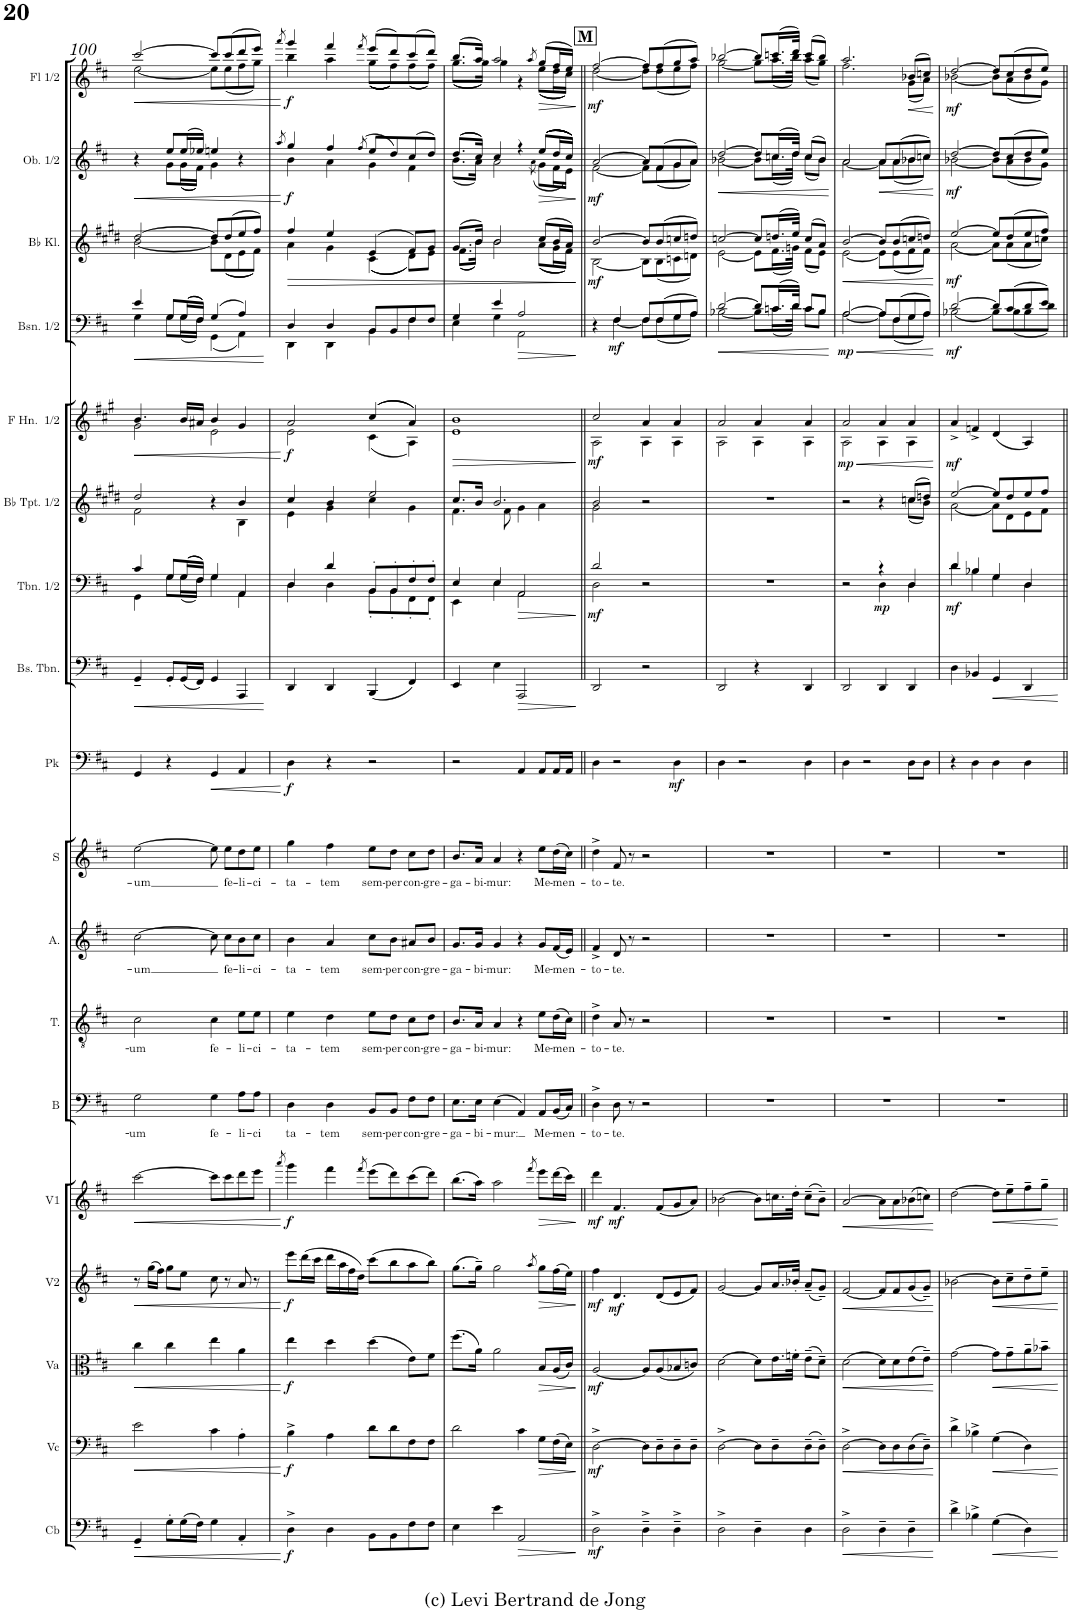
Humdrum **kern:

**kern	**dynam	**kern	**dynam	**kern	**dynam	**kern	**dynam	**kern	**dynam	**kern	**text	**kern	**text	**kern	**text	**kern	**text	**kern	**dynam	**kern	**dynam	**kern	**dynam	**kern	**kern	**dynam	**kern	**dynam	**kern	**dynam	**kern	**dynam	**kern	**dynam
*part18	*part18	*part17	*part17	*part16	*part16	*part15	*part15	*part14	*part14	*part13	*part13	*part12	*part12	*part11	*part11	*part10	*part10	*part9	*part9	*part8	*part8	*part7	*part7	*part6	*part5	*part5	*part4	*part4	*part3	*part3	*part2	*part2	*part1	*part1
*staff18	*staff18	*staff17	*staff17	*staff16	*staff16	*staff15	*staff15	*staff14	*staff14	*staff13	*staff13	*staff12	*staff12	*staff11	*staff11	*staff10	*staff10	*staff9	*staff9	*staff8	*staff8	*staff7	*staff7	*staff6	*staff5	*staff5	*staff4	*staff4	*staff3	*staff3	*staff2	*staff2	*staff1	*staff1
*I"Contrabasses	*	*I"Violoncellos	*	*I"Violas	*	*I"Violins 2	*	*I"Violins 1	*	*I"Bas	*	*I"Tenor	*	*I"Alt	*	*I"Sopraan	*	*I"Pauken	*	*I"Bas-trombone	*	*I"Trombone 1/2	*	*I"Trompet Bb 1/2	*I"F Horn 1/2	*	*I"Bassoon 1/2	*	*I"Klarinet in Bb	*	*I"Oboe 1/2	*	*I"Flute 1/2	*
*I'Cb	*	*I'Vc	*	*I'Va	*	*I'V2	*	*I'V1	*	*I'B	*	*I'T.	*	*I'A.	*	*I'S	*	*I'Pk	*	*I'Bs. Tbn.	*	*I'Tbn. 1/2	*	*	*I'F Hn.  1/2	*	*I'Bsn. 1/2	*	*	*	*I'Ob. 1/2	*	*I'Fl 1/2	*
!!LO:PB:g=z
*clefF4	*	*clefF4	*	*clefC3	*	*clefG2	*	*clefG2	*	*clefF4	*	*clefGv2	*	*clefG2	*	*clefG2	*	*clefF4	*	*clefF4	*	*clefF4	*	*clefG2	*clefG2	*	*clefF4	*	*clefG2	*	*clefG2	*	*clefG2	*
*Trd7c12	*	*	*	*	*	*	*	*	*	*	*	*	*	*	*	*	*	*	*	*	*	*	*	*Trd1c2	*Trd4c7	*	*	*	*Trd1c2	*	*	*	*	*
*k[f#c#]	*	*k[f#c#]	*	*k[f#c#]	*	*k[f#c#]	*	*k[f#c#]	*	*k[f#c#]	*	*k[f#c#]	*	*k[f#c#]	*	*k[f#c#]	*	*k[f#c#]	*	*k[f#c#]	*	*k[f#c#]	*	*k[f#c#g#d#]	*k[f#c#g#]	*	*k[f#c#]	*	*k[f#c#g#d#]	*	*k[f#c#]	*	*k[f#c#]	*
*M4/4	*	*M4/4	*	*M4/4	*	*M4/4	*	*M4/4	*	*M4/4	*	*M4/4	*	*M4/4	*	*M4/4	*	*M4/4	*	*M4/4	*	*M4/4	*	*M4/4	*M4/4	*	*M4/4	*	*M4/4	*	*M4/4	*	*M4/4	*
=100	=100	=100	=100	=100	=100	=100	=100	=100	=100	=100	=100	=100	=100	=100	=100	=100	=100	=100	=100	=100	=100	=100	=100	=100	=100	=100	=100	=100	=100	=100	=100	=100	=100	=100
!	!LO:HP:b	!	!LO:HP:b	!	!LO:HP:b	!	!LO:HP:b	!	!LO:HP:b	!	!LO:LY:b	!	!LO:LY:b	!	!LO:LY:b	!	!LO:LY:b	!	!	!	!LO:HP:b	!	!	!	!	!LO:HP:b	!	!LO:HP:b	!	!	!	!LO:HP:b	!	!LO:HP:b
*	*	*	*	*	*	*	*	*	*	*	*	*	*	*	*	*	*	*	*	*	*	*^	*	*^	*^	*	*^	*	*^	*	*^	*	*^	*
4GG~/	<	2e\	<	4cc#\	<	8r	<	[2ccc#\	<	2G\	-um	2c#\	-um	[2cc#\	-um	[2ee\	-um	4GG/	.	4GG~/	<	4c#/	4GG\	.	2dd#/	2f#\	4.b/	2g#\	<	4e/	4G\	<	[2dd#/	[2b\	.	4r	4ryy	<	[2ccc#/	[2ee\	<
.	.	.	.	.	.	(16gg\LL	.	.	.	.	.	.	.	.	.	.	.	.	.	.	.	.	.	.	.	.	.	.	.	.	.	.	.	.	.	.	.	.	.	.	.
.	.	.	.	.	.	16ff#\JJ)	.	.	.	.	.	.	.	.	.	.	.	.	.	.	.	.	.	.	.	.	.	.	.	.	.	.	.	.	.	.	.	.	.	.	.
8G'\L	.	.	.	4cc#\	.	8gg\L	.	.	.	.	.	.	.	.	.	.	.	4r	.	8GG'/L	.	8G/L	8G\L	.	.	.	.	.	.	8G/L	8G\L	.	.	.	.	8ee/L	8g\L	.	.	.	.
(16G\L	.	.	.	.	.	8ee\J	.	.	.	.	.	.	.	.	.	.	.	.	.	(16GG/L	.	((16G/L	(16G\L	.	.	.	16b/LL	.	.	((16G/L	(16G\L	.	.	.	.	(16ee/L	((16g\L	.	.	.	.
16F#\JJ)	.	.	.	.	.	.	.	.	.	.	.	.	.	.	.	.	.	.	.	16FF#/JJ)	.	16F#/JJ))	16F#\JJ)	.	.	.	16a#X/JJ	.	.	16F#/JJ))	16F#\JJ)	.	.	.	.	16ee-X/JJ)	16f#\JJ))	.	.	.	.
!	!	!	!	!	!	!	!	!	!	!	!LO:LY:b	!	!LO:LY:b	!	!	!	!	!	!LO:HP:b	!	!	!	!	!	!	!	!	!	!	!	!	!	!	!	!	!	!	!	!	!	!
4G\	.	4c#\	.	4ee\	.	8cc#\	.	8ccc#\L]	.	4G\	fe-	4c#\	fe-	8cc#\]	.	8ee\]	.	4GG/	<	4GG/	.	4G/	4G\	.	4r	4ryy	4b/	2e\	.	(4G/	(4GG\	.	8dd#/L]	8b\L]	.	4een/	4g\	.	8ccc#/L]	8ee\L]	.
!	!	!	!	!	!	!	!	!	!	!	!	!	!	!	!LO:LY:b	!	!LO:LY:b	!	!	!	!	!	!	!	!	!	!	!	!	!	!	!	!	!	!	!	!	!	!	!	!
.	.	.	.	.	.	8r	.	8ccc#\	.	.	.	.	.	8cc#\L	fe-	8ee\L	fe-	.	.	.	.	.	.	.	.	.	.	.	.	.	.	.	(8dd#/	((8d#\	.	.	.	.	(8ccc#/	(8ee\	.
!	!	!	!	!	!	!	!	!	!	!	!LO:LY:b	!	!LO:LY:b	!	!LO:LY:b	!	!LO:LY:b	!	!	!	!	!	!	!	!	!	!	!	!	!	!	!	!	!	!	!	!	!	!	!	!
4AA'/	.	4A'\	.	4a\	.	8a/	.	8ddd\	.	8A\L	-li-	8e\L	-li-	8b\	-li-	8dd\	-li-	4AA/	.	4AAA/	.	4AA/	4AA\	.	4b/	4B\	4g#/	.	.	4A/)	4AA\)	.	8ee/	8e\	.	4r	4ryy	.	8ddd/	8ff#\	.
!	!	!	!	!	!	!	!	!	!	!	!LO:LY:b	!	!LO:LY:b	!	!LO:LY:b	!	!LO:LY:b	!	!	!	!	!	!	!	!	!	!	!	!	!	!	!	!	!	!	!	!	!	!	!	!
.	.	.	.	.	.	8r	.	8eee\J	.	8A\J	-ci	8e\J	-ci-	8cc#\J	-ci-	8ee\J	-ci-	.	.	.	.	.	.	.	.	.	.	.	.	.	.	.	8ff#/J)	8f#\J))	.	.	.	.	8eee/J)	8gg\J)	.
*	*	*	*	*	*	*	*	*	*	*	*	*	*	*	*	*	*	*	*	*	*	*v	*v	*	*	*	*v	*v	*	*v	*v	*	*v	*v	*	*v	*v	*	*v	*v	*
*	*	*	*	*	*	*	*	*	*	*	*	*	*	*	*	*	*	*	*	*	*	*	*	*v	*v	*	*	*	*	*	*	*	*	*	*
.	[	.	[	.	[	.	[	.	[	.	.	.	.	.	.	.	.	.	[	.	[	.	.	.	.	[	.	[	.	.	.	[	.	[
=101	=101	=101	=101	=101	=101	=101	=101	=101	=101	=101	=101	=101	=101	=101	=101	=101	=101	=101	=101	=101	=101	=101	=101	=101	=101	=101	=101	=101	=101	=101	=101	=101	=101	=101
.	.	.	.	.	.	.	.	8qaaa/	.	.	.	.	.	.	.	.	.	.	.	.	.	.	.	.	.	.	.	.	.	.	8qaa/	.	8qaaa/	.
!	!LO:DY:b	!	!LO:DY:b	!	!LO:DY:b	!	!LO:DY:b	!	!LO:DY:b	!	!LO:LY:b	!	!LO:LY:b	!	!LO:LY:b	!	!LO:LY:b	!	!LO:DY:b	!	!	!	!	!	!	!LO:DY:b	!	!	!	!LO:HP:b	!	!LO:DY:b	!	!LO:DY:b
*	*	*	*	*	*	*	*	*	*	*	*	*	*	*	*	*	*	*	*	*	*	*^	*	*^	*^	*	*^	*	*^	*	*^	*	*^	*
4D^\	f	4B^\	f	4ee\	f	8eee\L	f	4ggg\	f	4D\	ta-	4e\	-ta-	4b\	-ta-	4gg\	-ta-	4D\	f	4DD/	.	4D/	4D\	.	4cc#/	4e\	2a/	2e\	f	4D/	4DD\	.	4ff#/	4a\	>	4gg/	4b\	f	4ggg/	4bb\	f
.	.	.	.	.	.	(16ddd\L	.	.	.	.	.	.	.	.	.	.	.	.	.	.	.	.	.	.	.	.	.	.	.	.	.	.	.	.	.	.	.	.	.	.	.
.	.	.	.	.	.	16ccc#\JJ	.	.	.	.	.	.	.	.	.	.	.	.	.	.	.	.	.	.	.	.	.	.	.	.	.	.	.	.	.	.	.	.	.	.	.
!	!	!	!	!	!	!	!	!	!	!	!LO:LY:b	!	!LO:LY:b	!	!LO:LY:b	!	!LO:LY:b	!	!	!	!	!	!	!	!	!	!	!	!	!	!	!	!	!	!	!	!	!	!	!	!
4D\	.	4A\	.	4dd\	.	16ddd\LL	.	4fff#\	.	4D\	-tem	4d\	-tem	4a/	-tem	4ff#\	-tem	4r	.	4DD/	.	4d/	4D\	.	4b/	4g#\	.	.	.	4D/	4DD\	.	4ee/	4g#\	.	4ff#/	4a\	.	4fff#/	4aa\	.
.	.	.	.	.	.	16aa\	.	.	.	.	.	.	.	.	.	.	.	.	.	.	.	.	.	.	.	.	.	.	.	.	.	.	.	.	.	.	.	.	.	.	.
.	.	.	.	.	.	16ff#\	.	.	.	.	.	.	.	.	.	.	.	.	.	.	.	.	.	.	.	.	.	.	.	.	.	.	.	.	.	.	.	.	.	.	.
.	.	.	.	.	.	16dd\JJ)	.	.	.	.	.	.	.	.	.	.	.	.	.	.	.	.	.	.	.	.	.	.	.	.	.	.	.	.	.	.	.	.	.	.	.
.	.	.	.	.	.	.	.	8qfff#/	.	.	.	.	.	.	.	.	.	.	.	.	.	.	.	.	.	.	.	.	.	.	.	.	.	.	.	(8qff#/	.	.	8qfff#/	.	.
!	!	!	!	!	!	!	!	!	!	!	!LO:LY:b	!	!LO:LY:b	!	!LO:LY:b	!	!LO:LY:b	!	!	!	!	!	!	!	!	!	!	!	!	!	!	!	!	!	!	!	!	!	!	!	!
8BB\L	.	8d\L	.	(4dd\	.	(8ccc#\L	.	(8eee\L	.	8BB/L	sem-	8e\L	sem-	8cc#\L	sem-	8ee\L	sem-	2r	.	(4BBB/	.	8BB'/L	8BB'\L	.	2ee/	4cc#\	((4cc#/	(4c#\	.	8BB/L	4BB\	.	(4e/	((4c#\	.	8ee/L	4g\	.	(8eee/L	(((((8gg\L	.
!	!	!	!	!	!	!	!	!	!	!	!LO:LY:b	!	!LO:LY:b	!	!LO:LY:b	!	!LO:LY:b	!	!	!	!	!	!	!	!	!	!	!	!	!	!	!	!	!	!	!	!	!	!	!	!
8BB\	.	8d\	.	.	.	8bb\	.	8ddd\)	.	8BB/J	-per	8d\J	-per	8b\J	-per	8dd\J	-per	.	.	.	.	8BB'/	8BB'\	.	.	.	.	.	.	8BB/	.	.	.	.	.	8dd/)	.	.	8ddd/)	8ff#\)))))	.
!	!	!	!	!	!	!	!	!	!	!	!LO:LY:b	!	!LO:LY:b	!	!LO:LY:b	!	!LO:LY:b	!	!	!	!	!	!	!	!	!	!	!	!	!	!	!	!	!	!	!	!	!	!	!	!
8F#\	.	8F#\	.	8e\L)	.	8aa\	.	(8ccc#\	.	8F#\L	con-	8c#\L	con-	8a#X/L	con-	8cc#\L	con-	.	.	4FF#/)	.	8F#'/	8FF#'\	.	.	4g#\	4a/))	4A\)	.	8F#/	4F#\	.	8f#/L)	8d#\L))	.	(8cc#/	4f#\	.	(8ccc#/	((8ff#\	.
!	!	!	!	!	!	!	!	!	!	!	!LO:LY:b	!	!LO:LY:b	!	!LO:LY:b	!	!LO:LY:b	!	!	!	!	!	!	!	!	!	!	!	!	!	!	!	!	!	!	!	!	!	!	!	!
8F#\J	.	8F#\J	.	8f#\J	.	8bb\J)	.	8ddd\J)	.	8F#\J	-gre-	8d\J	-gre-	8b/J	-gre-	8dd\J	-gre-	.	.	.	.	8F#'/J	8FF#'\J	.	.	.	.	.	.	8F#/J	.	.	8g#/J	8e\J	.	8dd/J)	.	.	8ddd/J)	8ff#\J))	.
=102	=102	=102	=102	=102	=102	=102	=102	=102	=102	=102	=102	=102	=102	=102	=102	=102	=102	=102	=102	=102	=102	=102	=102	=102	=102	=102	=102	=102	=102	=102	=102	=102	=102	=102	=102	=102	=102	=102	=102	=102	=102
!	!	!	!	!	!	!	!	!	!	!	!LO:LY:b	!	!LO:LY:b	!	!LO:LY:b	!	!LO:LY:b	!	!	!	!	!	!	!	!	!	!	!	!LO:HP:b	!	!	!	!	!	!	!	!	!	!	!	!
4E\	.	2d\	.	(8.ff#\L	.	(8.gg\L	.	(8.bb\L	.	8.E\L	-ga-	8.B/L	-ga-	8.g/L	-ga-	8.b/L	-ga-	2r	.	4EE/	.	4E/	4EE\	.	8.cc#/L	4.f#\	1b	1e	>	4G/	4E\	.	(8.g#/L	((8.f#\L	.	((8.dd/L	(8.b\L	.	(8.bb/L	((8.gg\L	.
!	!	!	!	!	!	!	!	!	!	!	!LO:LY:b	!	!LO:LY:b	!	!LO:LY:b	!	!LO:LY:b	!	!	!	!	!	!	!	!	!	!	!	!	!	!	!	!	!	!	!	!	!	!	!	!
.	.	.	.	16a\Jk)	.	16gg~\Jk)	.	16aa\Jk)	.	16E\Jk	-bi-	16A/Jk	-bi-	16g/Jk	-bi-	16a/Jk	-bi-	.	.	.	.	.	.	.	16b/Jk	.	.	.	.	.	.	.	16b/Jk)	16b\Jk))	.	16cc#/Jk))	16a\Jk)	.	16aa/Jk)	16gg\Jk))	.
!	!	!	!	!	!	!	!	!	!	!	!LO:LY:b	!	!LO:LY:b	!	!LO:LY:b	!	!LO:LY:b	!	!	!	!	!	!	!	!	!	!	!	!	!	!	!	!	!	!	!	!	!	!	!	!
4e\	.	.	.	2a\	.	2gg\	.	2aa\	.	(4E\	-mur:	4A/	-mur:	4g/	-mur:	4a/	-mur:	.	.	4E\	.	4E/	4E\	.	2.b/	.	.	.	.	4e/	4G\	.	2b/	2b\	.	4cc#/	2a\	.	2aa/	4gg\	.
.	.	.	.	.	.	.	.	.	.	.	.	.	.	.	.	.	.	.	.	.	.	.	.	.	.	8f#\	.	.	.	.	.	.	.	.	.	.	.	.	.	.	.
!	!LO:HP:b	!	!	!	!	!	!	!	!	!	!	!	!	!	!	!	!	!	!	!	!LO:HP:b	!	!	!LO:HP:b	!	!	!	!	!	!	!	!LO:HP:b	!	!	!	!	!	!	!	!	!
2AA/	>	4c#\	.	.	.	.	.	.	.	4AA/)	.	4r	.	4r	.	4r	.	4AA/	.	2AAA/	>	2AA/	2AA\	>	.	4g#\	.	.	.	2A/	2AA\	>	.	.	.	4r	.	.	.	4r	.
.	.	.	.	.	.	8qaa/	.	8qfff#/	.	.	.	.	.	.	.	.	.	.	.	.	.	.	.	.	.	.	.	.	.	.	.	.	.	.	.	.	(8qa\	.	8qaa/	.	.
!	!	!	!LO:HP:b	!	!LO:HP:b	!	!	!	!	!	!LO:LY:b	!	!LO:LY:b	!	!LO:LY:b	!	!LO:LY:b	!	!	!	!	!	!	!	!	!	!	!	!	!	!	!	!	!	!	!	!	!LO:HP:b	!	!	!
.	.	8G\L	>	8B/L	>	8gg\L	.	8eee\L	.	8AA/L	Me-	8e\L	Me-	8g/L	Me-	8ee\L	Me-	8AA/L	.	.	.	.	.	.	.	4a\	.	.	.	.	.	.	(8cc#/L	((8a\L	.	(((((8ee/L	8g\L	>	(8gg/L	((8ee\L	.
!	!	!	!	!	!	!	!	!	!	!	!LO:LY:b	!	!LO:LY:b	!	!LO:LY:b	!	!LO:LY:b	!	!	!	!	!	!	!	!	!	!	!	!	!	!	!	!	!	!	!	!	!	!	!	!
.	.	(16F#\L	.	(16A/L	.	(16ff#\L	.	(16ddd\L	.	(16BB/L	-men-	(16d\L	-men-	(16f#/L	-men-	(16dd\L	-men-	16AA/L	.	.	.	.	.	.	.	.	.	.	.	.	.	.	16b/L	16g#\L	.	16dd/L	16f#\L	.	16ff#/L	16dd\L	.
.	.	16E\JJ)	.	16c#/JJ)	.	16ee\JJ)	.	16ccc#\JJ)	.	16C#/JJ)	.	16c#\JJ)	.	16e/JJ)	.	16cc#\JJ)	.	16AA/JJ	.	.	.	.	.	.	.	.	.	.	.	.	.	.	16a/JJ)	16f#\JJ))	.	16cc#/JJ)))))	16e\JJ)	.	16ee/JJ)	16cc#\JJ))	.
*	*	*	*	*	*	*	*	*	*	*	*	*	*	*	*	*	*	*	*	*	*	*v	*v	*	*	*	*v	*v	*	*v	*v	*	*v	*v	*	*v	*v	*	*v	*v	*
*	*	*	*	*	*	*	*	*	*	*	*	*	*	*	*	*	*	*	*	*	*	*	*	*v	*v	*	*	*	*	*	*	*	*	*	*
.	]	.	]	.	]	.	.	.	.	.	.	.	.	.	.	.	.	.	.	.	]	.	]	.	.	]	.	]	.	]	.	]	.	.
!!LO:REH:place=s1:a:B:cj:fs=14:t=M
=103||	=103||	=103||	=103||	=103||	=103||	=103||	=103||	=103||	=103||	=103||	=103||	=103||	=103||	=103||	=103||	=103||	=103||	=103||	=103||	=103||	=103||	=103||	=103||	=103||	=103||	=103||	=103||	=103||	=103||	=103||	=103||	=103||	=103||	=103||
!	!LO:DY:b	!	!LO:DY:b	!	!LO:DY:b	!	!LO:DY:b	!	!LO:DY:b	!	!LO:LY:b	!	!LO:LY:b	!	!LO:LY:b	!	!LO:LY:b	!	!	!	!	!	!LO:DY:b	!	!	!LO:DY:b	!	!	!	!LO:DY:b	!	!LO:DY:b	!	!LO:DY:b
*	*	*	*	*	*	*	*	*	*	*	*	*	*	*	*	*	*	*	*	*	*	*^	*	*^	*^	*	*^	*	*^	*	*^	*	*^	*
2D^\	mf	[2D^\	mf	[2A/	mf	4ff#\	mf	4ddd\	mf	4D^\	-to-	4d^\	-to-	4f#^/	-to-	4dd^\	-to-	4D\	.	2DD/	.	2d/	2D\	mf	2b/	2g#\	2cc#/	2A\	mf	4r	4ryy	.	[2b/	[2B\	mf	[2a/	[2f#\	mf	[2ff#/	[2dd\	mf
!	!	!	!	!	!	!	!LO:DY:b	!	!LO:DY:b	!	!LO:LY:b	!	!LO:LY:b	!	!LO:LY:b	!	!LO:LY:b	!	!	!	!	!	!	!	!	!	!	!	!	!	!	!LO:DY:b	!	!	!	!	!	!	!	!	!
.	.	.	.	.	.	4.d/	mf	4.f#/	mf	8D\	-te.	8A/	-te.	8d/	-te.	8f#/	-te.	2r	.	.	.	.	.	.	.	.	.	.	.	4F#/	[4F#\	mf	.	.	.	.	.	.	.	.	.
.	.	.	.	.	.	.	.	.	.	8r	.	8r	.	8r	.	8r	.	.	.	.	.	.	.	.	.	.	.	.	.	.	.	.	.	.	.	.	.	.	.	.	.
4D~^\	.	8D\L]	.	8A/L]	.	.	.	.	.	2r	.	2r	.	2r	.	2r	.	.	.	2r	.	2r	2ryy	.	2r	2ryy	4a/	4A\	.	8F#/L	8F#\L]	.	8b/L]	8B\L]	.	8a/L]	8f#\L]	.	8ff#/L]	8dd\L]	.
.	.	8D~\	.	(8A/	.	(8d/L	.	(8f#/L	.	.	.	.	.	.	.	.	.	.	.	.	.	.	.	.	.	.	.	.	.	(8F#/	(8F#\	.	(8b/	(8B\	.	(8f#/	(8f#\	.	(8ff#/	(8dd\	.
!	!	!	!	!	!	!	!	!	!	!	!	!	!	!	!	!	!	!	!LO:DY:b	!	!	!	!	!	!	!	!	!	!	!	!	!	!	!	!	!	!	!	!	!	!
4D~^\	.	8D~\	.	8B-X/	.	8e/	.	8g/	.	.	.	.	.	.	.	.	.	4D\	mf	.	.	.	.	.	.	.	4a/	4A\	.	8G/	8G\	.	8ccn/	8cn\	.	8g/	8g\	.	8gg/	8ee\	.
.	.	8D~\J	.	8cn/J)	.	8f#/J)	.	8a/J)	.	.	.	.	.	.	.	.	.	.	.	.	.	.	.	.	.	.	.	.	.	8A/J)	8A\J)	.	8ddn/J)	8dn\J)	.	8a/J)	8a\J)	.	8aa/J)	8ff#\J)	.
*	*	*	*	*	*	*	*	*	*	*	*	*	*	*	*	*	*	*	*	*	*	*v	*v	*	*	*	*	*	*	*	*	*	*	*	*	*	*	*	*	*	*
*	*	*	*	*	*	*	*	*	*	*	*	*	*	*	*	*	*	*	*	*	*	*	*	*v	*v	*	*	*	*	*	*	*	*	*	*	*	*	*	*	*
=104	=104	=104	=104	=104	=104	=104	=104	=104	=104	=104	=104	=104	=104	=104	=104	=104	=104	=104	=104	=104	=104	=104	=104	=104	=104	=104	=104	=104	=104	=104	=104	=104	=104	=104	=104	=104	=104	=104	=104
!	!	!	!	!	!	!	!	!	!	!	!	!	!	!	!	!	!	!	!	!	!	!	!	!	!	!	!	!	!	!LO:HP:b	!	!	!	!	!	!LO:HP:b	!	!	!
2D^\	.	[2D^\	.	[2d\	.	[2g/	.	[2b-X\	.	1r	.	1r	.	1r	.	1r	.	4D\	.	2DD/	.	1r	.	1r	2a/	2A\	.	[2d/	[2B-X\	<	[2ccn/	[2e\	.	[2dd/	[2b-X\	<	[2bb-X/	[2gg\	.
.	.	.	.	.	.	.	.	.	.	.	.	.	.	.	.	.	.	2r	.	.	.	.	.	.	.	.	.	.	.	.	.	.	.	.	.	.	.	.	.
4D~\	.	8D\L]	.	8d\L]	.	8g/L]	.	8b-\L]	.	.	.	.	.	.	.	.	.	.	.	4r	.	.	.	.	4a/	4A\	.	8d/L]	8B-\L]	.	8cc/L]	8e\L]	.	8dd/L]	8b-\L]	.	8bb-/L]	8gg\L]	.
.	.	8D~\	.	16.e\L	.	16.a/L	.	16.ccn\L	.	.	.	.	.	.	.	.	.	.	.	.	.	.	.	.	.	.	.	(16.cn/L	(16.c\L	.	(16.ddn/L	(16.f#\L	.	(16.ccn/L	(16.cc\L	.	(16.cccn/L	(16.aa\L	.
.	.	.	.	32fn'\JJk	.	32b-X'/JJk	.	32dd'\JJk	.	.	.	.	.	.	.	.	.	.	.	.	.	.	.	.	.	.	.	32d/JJk)	32d\JJk)	.	32ee/JJk)	32gn\JJk)	.	32dd/JJk)	32dd\JJk)	.	32ddd/JJk)	32bb-\JJk)	.
4D\	.	(8D~\	.	(8e~\L	.	(8a~/L	.	(8cc~\L	.	.	.	.	.	.	.	.	.	4D\	.	4DD/	.	.	.	.	4a/	4A\	.	8c/L	8c\L	.	(8cc/L	(8f#\L	.	(8cc/L	(8cc\L	.	(8ccc/L	(8aa\L	.
.	.	8D~\J)	.	8d~\J)	.	8g~/J)	.	8b-~\J)	.	.	.	.	.	.	.	.	.	.	.	.	.	.	.	.	.	.	.	8B-/J	8B-\J	.	8a/J)	8e\J)	.	8b-/J)	8b-\J)	.	8bb-/J)	8gg\J)	.
*	*	*	*	*	*	*	*	*	*	*	*	*	*	*	*	*	*	*	*	*	*	*	*	*	*v	*v	*	*	*	*	*v	*v	*	*v	*v	*	*v	*v	*
*	*	*	*	*	*	*	*	*	*	*	*	*	*	*	*	*	*	*	*	*	*	*	*	*	*	*	*v	*v	*	*	*	*	*	*	*
.	.	.	.	.	.	.	.	.	.	.	.	.	.	.	.	.	.	.	.	.	.	.	.	.	.	.	.	[	.	.	.	[	.	.
=105	=105	=105	=105	=105	=105	=105	=105	=105	=105	=105	=105	=105	=105	=105	=105	=105	=105	=105	=105	=105	=105	=105	=105	=105	=105	=105	=105	=105	=105	=105	=105	=105	=105	=105
!	!LO:HP:b	!	!LO:HP:b	!	!LO:HP:b	!	!LO:HP:b	!	!LO:HP:b	!	!	!	!	!	!	!	!	!	!	!	!	!	!	!	!	!LO:HP:b	!	!LO:HP:b	!	!LO:HP:b	!	!	!	!
*	*	*	*	*	*	*	*	*	*	*	*	*	*	*	*	*	*	*	*	*	*	*^	*	*^	*^	*	*^	*	*^	*	*^	*	*^	*
!	!	!	!	!	!	!	!	!	!	!	!	!	!	!	!	!	!	!	!	!	!	!	!	!	!	!	!	!	!LO:DY:n=1:b	!	!	!LO:DY:n=1:b	!	!	!	!	!	!	!	!	!
2D^\	<	[2D^\	<	[2d\	<	[2f#/	<	[2a/	<	1r	.	1r	.	1r	.	1r	.	4D\	.	2DD/	.	2r	2ryy	.	2r	2.ryy	2a/	2A\	< mp	[2A/	[2A\	< mp	[2b/	[2e\	<	2a/	[2a\	.	2.aa/	2.ff#\	.
.	.	.	.	.	.	.	.	.	.	.	.	.	.	.	.	.	.	2r	.	.	.	.	.	.	.	.	.	.	.	.	.	.	.	.	.	.	.	.	.	.	.
!	!	!	!	!	!	!	!	!	!	!	!	!	!	!	!	!	!	!	!	!	!	!	!	!LO:DY:b	!	!	!	!	!	!	!	!	!	!	!	!	!	!LO:HP:b	!	!	!
4D~\	.	8D\L]	.	8d\L]	.	8f#/L]	.	8a\L]	.	.	.	.	.	.	.	.	.	.	.	4DD/	.	4r	4D\	mp	4r	.	4a/	4A\	.	8A/L]	8A\L]	.	8b/L]	8e\L]	.	8a/L	8a\L]	<	.	.	.
.	.	8D\	.	8d\	.	8f#/	.	8a\	.	.	.	.	.	.	.	.	.	.	.	.	.	.	.	.	.	.	.	.	.	(8F#/	(8F#\	.	(8b/	(8e\	.	(8a/	(8a\	.	.	.	.
!	!	!	!	!	!	!	!	!	!	!	!	!	!	!	!	!	!	!	!	!	!	!	!	!	!	!	!	!	!	!	!	!	!	!	!	!	!	!	!	!	!LO:HP:b
4D~\	.	(8D\	.	(8e\	.	(8g/	.	(8b-X\	.	.	.	.	.	.	.	.	.	8D\L	.	4DD/	.	4D/	4D\	.	(8ccn/L	(8cc\L	4a/	4A\	.	8G/	8G\	.	8ccn/	8f#\	.	8b-X/	8b-\	.	(8b-X/L	(8g\L	<
.	.	8D~\J)	.	8e~\J)	.	8g~/J)	.	8ccn\J)	.	.	.	.	.	.	.	.	.	8D\J	.	.	.	.	.	.	8ddn/J)	8b\J)	.	.	.	8A/J)	8A\J)	.	8ddn/J)	8f#\J)	.	8ccn/J)	8cc\J)	.	8ccn/J)	8a\J)	.
*	*	*	*	*	*	*	*	*	*	*	*	*	*	*	*	*	*	*	*	*	*	*v	*v	*	*	*	*v	*v	*	*v	*v	*	*v	*v	*	*v	*v	*	*v	*v	*
*	*	*	*	*	*	*	*	*	*	*	*	*	*	*	*	*	*	*	*	*	*	*	*	*v	*v	*	*	*	*	*	*	*	*	*	*
.	[	.	[	.	[	.	[	.	[	.	.	.	.	.	.	.	.	.	.	.	.	.	.	.	.	[	.	[	.	[	.	[	.	[
=106	=106	=106	=106	=106	=106	=106	=106	=106	=106	=106	=106	=106	=106	=106	=106	=106	=106	=106	=106	=106	=106	=106	=106	=106	=106	=106	=106	=106	=106	=106	=106	=106	=106	=106
*	*	*	*	*	*	*	*	*	*	*	*	*	*	*	*	*	*	*	*	*	*	*^	*	*^	*	*	*^	*	*^	*	*^	*	*^	*
!	!	!	!	!	!	!	!	!	!	!	!	!	!	!	!	!	!	!	!	!	!	!	!	!LO:DY:b	!	!	!	!LO:DY:b	!	!	!LO:DY:b	!	!	!LO:DY:b	!	!	!LO:DY:b	!	!	!LO:DY:b
4d^\	.	4d^\	.	[2g\	.	[2b-X\	.	[2dd\	.	1r	.	1r	.	1r	.	1r	.	4r	.	4D\	.	4d/	4d\	mf	[2ee/	[2a\	4a^/	mf	[2d/	[2B-X\	mf	[2ee/	[2a\	mf	[2dd/	[2b-X\	mf	[2dd/	[2b-X\	mf
4B-X^\	.	4B-X^\	.	.	.	.	.	.	.	.	.	.	.	.	.	.	.	4D\	.	4BB-X/	.	4B-X/	4B-\	.	.	.	4fn^/	.	.	.	.	.	.	.	.	.	.	.	.	.
!	!LO:HP:b	!	!LO:HP:b	!	!LO:HP:b	!	!LO:HP:b	!	!LO:HP:b	!	!	!	!	!	!	!	!	!	!	!	!LO:HP:b	!	!	!	!	!	!	!	!	!	!	!	!	!	!	!	!	!	!	!
(4G\	<	(4G\	<	8g\L]	<	8b-\L]	<	8dd\L]	<	.	.	.	.	.	.	.	.	4D\	.	4GG/	<	4G/	4G\	.	8ee/L]	8a\L]	(4d/	.	8d/L]	8B-\L]	.	8ee/L]	8a\L]	.	8dd/L]	8b-\L]	.	8dd/L]	8b-\L]	.
.	.	.	.	8g~\	.	8cc#~\	.	8ee~\	.	.	.	.	.	.	.	.	.	.	.	.	.	.	.	.	8dd#/	8d#\	.	.	(8c#/	(8B-\	.	(8dd#/	(8a\	.	(8cc#/	(8a\	.	(8cc#/	(8a\	.
4D\)	.	4D\)	.	8a~\	.	8dd~\	.	8ff#~\	.	.	.	.	.	.	.	.	.	4D\	.	4DD/	.	4D/	4D\	.	8ee/	8e\	4A/)	.	8d/	8B-\	.	8ee/	8a\	.	8dd/	8b-\	.	8dd/	8b-\	.
.	.	.	.	8b-X~\J	.	8ee~\J	.	8gg~\J	.	.	.	.	.	.	.	.	.	.	.	.	.	.	.	.	8ff#/J	8f#\J	.	.	8e/J)	8d\J)	.	8ff#/J)	8ccn\J)	.	8ee/J)	8g\J)	.	8ee/J)	8g\J)	.
*	*	*	*	*	*	*	*	*	*	*	*	*	*	*	*	*	*	*	*	*	*	*v	*v	*	*	*	*	*	*v	*v	*	*v	*v	*	*v	*v	*	*v	*v	*
*	*	*	*	*	*	*	*	*	*	*	*	*	*	*	*	*	*	*	*	*	*	*	*	*v	*v	*	*	*	*	*	*	*	*	*	*
.	[	.	[	.	[	.	[	.	[	.	.	.	.	.	.	.	.	.	.	.	[	.	.	.	.	.	.	.	.	.	.	.	.	.
=||	=||	=||	=||	=||	=||	=||	=||	=||	=||	=||	=||	=||	=||	=||	=||	=||	=||	=||	=||	=||	=||	=||	=||	=||	=||	=||	=||	=||	=||	=||	=||	=||	=||	=||
*-	*-	*-	*-	*-	*-	*-	*-	*-	*-	*-	*-	*-	*-	*-	*-	*-	*-	*-	*-	*-	*-	*-	*-	*-	*-	*-	*-	*-	*-	*-	*-	*-	*-	*-
